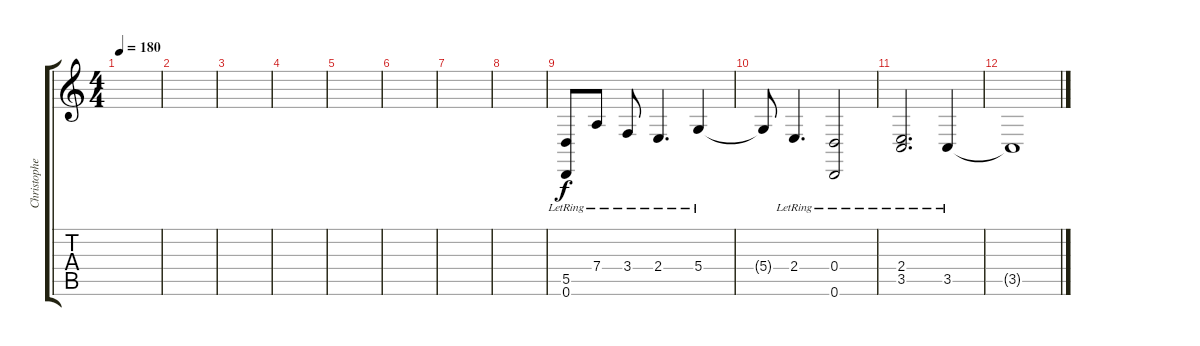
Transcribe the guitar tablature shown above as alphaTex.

\track ("Christopher Dudley" "Christophe") {instrument acousticgrandpiano}
\staff {score tabs}
\tuning (E4 B3 G3 D3 A2 D2) {hide}
\ts (4 4)
\tempo 180
\clef g2
\ks c
|
|
|
|
|
|
|
|
(5.5{lr} 0.6{lr}).8 7.4{lr}.8 3.4{lr}.8 2.4{lr}.4{d} 5.4{lr}.4 |
5.4{t}.8 2.4{lr}.4{d} (0.4{lr} 0.6{lr}).2 |
(2.4{lr} 3.5{lr}).2{d} 3.5{lr}.4 |
3.5{t}.1
